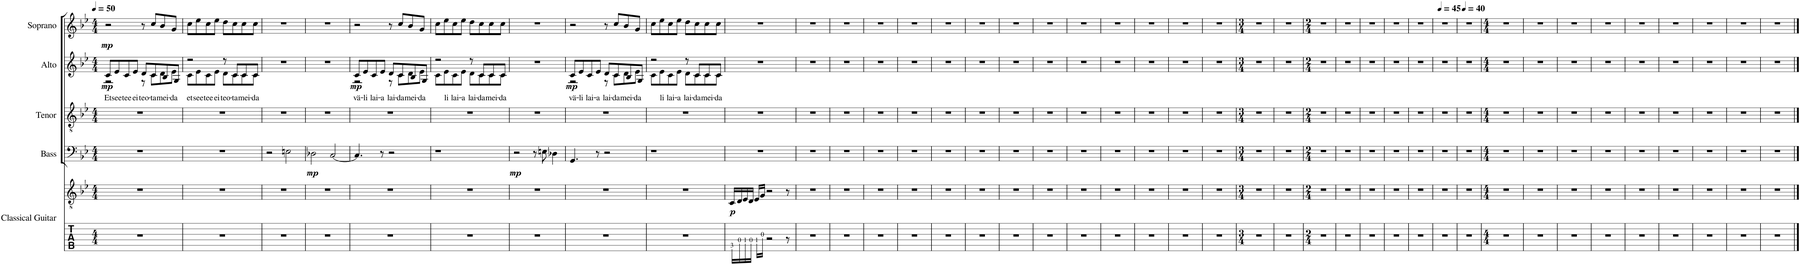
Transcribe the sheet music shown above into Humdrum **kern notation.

**kern	**kern	**dynam	**kern	**dynam	**kern	**kern	**text	**dynam	**kern	**dynam
*part5	*part5	*part5	*part4	*part4	*part3	*part2	*part2	*part2	*part1	*part1
*staff6	*staff5	*staff5/6	*staff4	*staff4	*staff3	*staff2	*staff2	*staff2	*staff1	*staff1
*I"Classical Guitar	*	*	*I"Bass	*	*I"Tenor	*I"Alto	*	*	*I"Soprano	*
*I'Guit.	*	*	*I'B.	*	*I'T.	*I'A.	*	*	*I'S.	*
*stria6	*	*	*	*	*	*	*	*	*	*
*	*clefGv2	*	*clefF4	*	*clefGv2	*clefG2	*	*	*clefG2	*
*k[b-e-]	*k[b-e-]	*	*k[b-e-]	*	*k[b-e-]	*k[b-e-]	*	*	*k[b-e-]	*
*M4/4	*M4/4	*	*M4/4	*	*M4/4	*M4/4	*	*	*M4/4	*
*MM50	*MM50	*	*MM50	*	*MM50	*MM50	*	*	*MM50	*
=1	=1	=1	=1	=1	=1	=1	=1	=1	=1	=1
!	!	!	!	!	!	!	!LO:LY:b	!LO:DY:b	!	!LO:DY:b
*	*	*	*	*	*	*^	*	*	*	*
1r	1r	.	1r	.	1r	8c/L	2r	Et	mp	2r	mp
!	!	!	!	!	!	!	!	!LO:LY:b	!	!	!
.	.	.	.	.	.	8e-/	.	see	.	.	.
!	!	!	!	!	!	!	!	!LO:LY:b	!	!	!
.	.	.	.	.	.	8c/	.	tee	.	.	.
!	!	!	!	!	!	!	!	!LO:LY:b	!	!	!
.	.	.	.	.	.	8e-/J	.	ei	.	.	.
!	!	!	!	!	!	!	!	!LO:LY:b	!	!	!
.	.	.	.	.	.	8d/L	8r	teo-	.	8r	.
!	!	!	!	!	!	!	!	!LO:LY:b	!	!	!
.	.	.	.	.	.	8c/	8c\L	-ta	.	8cc/L	.
!	!	!	!	!	!	!	!	!LO:LY:b	!	!	!
.	.	.	.	.	.	8B-/	8d\	mei-	.	8b-/	.
!	!	!	!	!	!	!	!	!LO:LY:b	!	!	!
.	.	.	.	.	.	8G/J	8e-\J	-da	.	8g/J	.
=2	=2	=2	=2	=2	=2	=2	=2	=2	=2	=2	=2
!	!	!	!	!	!	!	!	!LO:LY:b	!	!	!
1r	1r	.	1r	.	1r	2r	8c\L	et	.	8cc\L	.
!	!	!	!	!	!	!	!	!LO:LY:b	!	!	!
.	.	.	.	.	.	.	8e-\	see	.	8ee-\	.
!	!	!	!	!	!	!	!	!LO:LY:b	!	!	!
.	.	.	.	.	.	.	8c\	tee	.	8cc\	.
!	!	!	!	!	!	!	!	!LO:LY:b	!	!	!
.	.	.	.	.	.	.	8e-\J	ei	.	8ee-\J	.
!	!	!	!	!	!	!	!	!LO:LY:b	!	!	!
.	.	.	.	.	.	8r	8d\L	teo-	.	8dd\L	.
!	!	!	!	!	!	!	!	!LO:LY:b	!	!	!
.	.	.	.	.	.	8c/L	8c\	-ta	.	8cc\	.
!	!	!	!	!	!	!	!	!LO:LY:b	!	!	!
.	.	.	.	.	.	8c/	8c\	mei-	.	8cc\	.
!	!	!	!	!	!	!	!	!LO:LY:b	!	!	!
.	.	.	.	.	.	8c/J	8c\J	-da	.	8cc\J	.
*	*	*	*	*	*	*v	*v	*	*	*	*
=3	=3	=3	=3	=3	=3	=3	=3	=3	=3	=3
1r	1r	.	2r	.	1r	1r	.	.	1r	.
.	.	.	2En\	.	.	.	.	.	.	.
=4	=4	=4	=4	=4	=4	=4	=4	=4	=4	=4
!	!	!	!	!LO:DY:b	!	!	!	!	!	!
1r	1r	.	2D-X\	mp	1r	1r	.	.	1r	.
.	.	.	[2C/	.	.	.	.	.	.	.
=5	=5	=5	=5	=5	=5	=5	=5	=5	=5	=5
!	!	!	!	!	!	!	!LO:LY:b	!LO:DY:b	!	!
*	*	*	*	*	*	*^	*	*	*	*
1r	1r	.	4.C/]	.	1r	8c/L	2r	vä-	mp	2r	.
!	!	!	!	!	!	!	!	!LO:LY:b	!	!	!
.	.	.	.	.	.	8e-/	.	-li	.	.	.
!	!	!	!	!	!	!	!	!LO:LY:b	!	!	!
.	.	.	.	.	.	8c/	.	lai-	.	.	.
!	!	!	!	!	!	!	!	!LO:LY:b	!	!	!
.	.	.	8r	.	.	8e-/J	.	-a	.	.	.
!	!	!	!	!	!	!	!	!LO:LY:b	!	!	!
.	.	.	2r	.	.	8d/L	8r	lai-	.	8r	.
!	!	!	!	!	!	!	!	!LO:LY:b	!	!	!
.	.	.	.	.	.	8c/	8c\L	-da	.	8cc/L	.
!	!	!	!	!	!	!	!	!LO:LY:b	!	!	!
.	.	.	.	.	.	8B-/	8d\	mei-	.	8b-/	.
!	!	!	!	!	!	!	!	!LO:LY:b	!	!	!
.	.	.	.	.	.	8G/J	8e-\J	-da	.	8g/J	.
=6	=6	=6	=6	=6	=6	=6	=6	=6	=6	=6	=6
1r	1r	.	1r	.	1r	2r	8c\L	.	.	8cc\L	.
!	!	!	!	!	!	!	!	!LO:LY:b	!	!	!
.	.	.	.	.	.	.	8e-\	li	.	8ee-\	.
!	!	!	!	!	!	!	!	!LO:LY:b	!	!	!
.	.	.	.	.	.	.	8c\	lai-	.	8cc\	.
!	!	!	!	!	!	!	!	!LO:LY:b	!	!	!
.	.	.	.	.	.	.	8e-\J	-a	.	8ee-\J	.
!	!	!	!	!	!	!	!	!LO:LY:b	!	!	!
.	.	.	.	.	.	8r	8d\L	lai-	.	8dd\L	.
!	!	!	!	!	!	!	!	!LO:LY:b	!	!	!
.	.	.	.	.	.	8c/L	8c\	-da	.	8cc\	.
!	!	!	!	!	!	!	!	!LO:LY:b	!	!	!
.	.	.	.	.	.	8c/	8c\	mei-	.	8cc\	.
!	!	!	!	!	!	!	!	!LO:LY:b	!	!	!
.	.	.	.	.	.	8c/J	8c\J	-da	.	8cc\J	.
=7	=7	=7	=7	=7	=7	=7	=7	=7	=7	=7	=7
!	!	!	!	!LO:DY:b	!	!	!	!	!	!	!
*	*	*	*	*	*	*v	*v	*	*	*	*
1r	1r	.	2r	mp	1r	1r	.	.	1r	.
.	.	.	8r	.	.	.	.	.	.	.
.	.	.	8En\	.	.	.	.	.	.	.
.	.	.	4D-X\	.	.	.	.	.	.	.
=8	=8	=8	=8	=8	=8	=8	=8	=8	=8	=8
!	!	!	!	!	!	!	!LO:LY:b	!LO:DY:b	!	!
*	*	*	*	*	*	*^	*	*	*	*
1r	1r	.	4.GG/	.	1r	8c/L	2r	vä-	mp	2r	.
!	!	!	!	!	!	!	!	!LO:LY:b	!	!	!
.	.	.	.	.	.	8e-/	.	-li	.	.	.
!	!	!	!	!	!	!	!	!LO:LY:b	!	!	!
.	.	.	.	.	.	8c/	.	lai-	.	.	.
!	!	!	!	!	!	!	!	!LO:LY:b	!	!	!
.	.	.	8r	.	.	8e-/J	.	-a	.	.	.
!	!	!	!	!	!	!	!	!LO:LY:b	!	!	!
.	.	.	2r	.	.	8d/L	8r	lai-	.	8r	.
!	!	!	!	!	!	!	!	!LO:LY:b	!	!	!
.	.	.	.	.	.	8c/	8c\L	-da	.	8cc/L	.
!	!	!	!	!	!	!	!	!LO:LY:b	!	!	!
.	.	.	.	.	.	8B-/	8d\	mei-	.	8b-/	.
!	!	!	!	!	!	!	!	!LO:LY:b	!	!	!
.	.	.	.	.	.	8G/J	8e-\J	-da	.	8g/J	.
=9	=9	=9	=9	=9	=9	=9	=9	=9	=9	=9	=9
1r	1r	.	1r	.	1r	2r	8c\L	.	.	8cc\L	.
!	!	!	!	!	!	!	!	!LO:LY:b	!	!	!
.	.	.	.	.	.	.	8e-\	li	.	8ee-\	.
!	!	!	!	!	!	!	!	!LO:LY:b	!	!	!
.	.	.	.	.	.	.	8c\	lai-	.	8cc\	.
!	!	!	!	!	!	!	!	!LO:LY:b	!	!	!
.	.	.	.	.	.	.	8e-\J	-a	.	8ee-\J	.
!	!	!	!	!	!	!	!	!LO:LY:b	!	!	!
.	.	.	.	.	.	8r	8d\L	lai-	.	8dd\L	.
!	!	!	!	!	!	!	!	!LO:LY:b	!	!	!
.	.	.	.	.	.	8c/L	8c\	-da	.	8cc\	.
!	!	!	!	!	!	!	!	!LO:LY:b	!	!	!
.	.	.	.	.	.	8c/	8c\	mei-	.	8cc\	.
!	!	!	!	!	!	!	!	!LO:LY:b	!	!	!
.	.	.	.	.	.	8c/J	8c\J	-da	.	8cc\J	.
=10	=10	=10	=10	=10	=10	=10	=10	=10	=10	=10	=10
!	!	!LO:DY:b	!	!	!	!	!	!	!	!	!
*	*	*	*	*	*	*v	*v	*	*	*	*
16C\LL	16C/LL	p	1r	.	1r	1r	.	.	1r	.
16D\	16D/	.	.	.	.	.	.	.	.	.
16E-\	16E-/	.	.	.	.	.	.	.	.	.
16D\JJ	16D/JJ	.	.	.	.	.	.	.	.	.
16E-\LL	16E-/LL	.	.	.	.	.	.	.	.	.
16G\JJ	16G/JJ	.	.	.	.	.	.	.	.	.
2r	2r	.	.	.	.	.	.	.	.	.
8r	8r	.	.	.	.	.	.	.	.	.
=11	=11	=11	=11	=11	=11	=11	=11	=11	=11	=11
1r	1r	.	1r	.	1r	1r	.	.	1r	.
=12	=12	=12	=12	=12	=12	=12	=12	=12	=12	=12
1r	1r	.	1r	.	1r	1r	.	.	1r	.
=13	=13	=13	=13	=13	=13	=13	=13	=13	=13	=13
1r	1r	.	1r	.	1r	1r	.	.	1r	.
=14	=14	=14	=14	=14	=14	=14	=14	=14	=14	=14
1r	1r	.	1r	.	1r	1r	.	.	1r	.
=15	=15	=15	=15	=15	=15	=15	=15	=15	=15	=15
1r	1r	.	1r	.	1r	1r	.	.	1r	.
=16	=16	=16	=16	=16	=16	=16	=16	=16	=16	=16
1r	1r	.	1r	.	1r	1r	.	.	1r	.
=17	=17	=17	=17	=17	=17	=17	=17	=17	=17	=17
1r	1r	.	1r	.	1r	1r	.	.	1r	.
=18	=18	=18	=18	=18	=18	=18	=18	=18	=18	=18
1r	1r	.	1r	.	1r	1r	.	.	1r	.
=19	=19	=19	=19	=19	=19	=19	=19	=19	=19	=19
1r	1r	.	1r	.	1r	1r	.	.	1r	.
=20	=20	=20	=20	=20	=20	=20	=20	=20	=20	=20
1r	1r	.	1r	.	1r	1r	.	.	1r	.
=21	=21	=21	=21	=21	=21	=21	=21	=21	=21	=21
1r	1r	.	1r	.	1r	1r	.	.	1r	.
=22	=22	=22	=22	=22	=22	=22	=22	=22	=22	=22
1r	1r	.	1r	.	1r	1r	.	.	1r	.
=23	=23	=23	=23	=23	=23	=23	=23	=23	=23	=23
1r	1r	.	1r	.	1r	1r	.	.	1r	.
=24	=24	=24	=24	=24	=24	=24	=24	=24	=24	=24
*M3/4	*M3/4	*	*M3/4	*	*M3/4	*M3/4	*	*	*M3/4	*
2.r	2.r	.	2.r	.	2.r	2.r	.	.	2.r	.
=25	=25	=25	=25	=25	=25	=25	=25	=25	=25	=25
2.r	2.r	.	2.r	.	2.r	2.r	.	.	2.r	.
=26	=26	=26	=26	=26	=26	=26	=26	=26	=26	=26
*M2/4	*M2/4	*	*M2/4	*	*M2/4	*M2/4	*	*	*M2/4	*
2r	2r	.	2r	.	2r	2r	.	.	2r	.
=27	=27	=27	=27	=27	=27	=27	=27	=27	=27	=27
2r	2r	.	2r	.	2r	2r	.	.	2r	.
=28	=28	=28	=28	=28	=28	=28	=28	=28	=28	=28
2r	2r	.	2r	.	2r	2r	.	.	2r	.
=29	=29	=29	=29	=29	=29	=29	=29	=29	=29	=29
2r	2r	.	2r	.	2r	2r	.	.	2r	.
=30	=30	=30	=30	=30	=30	=30	=30	=30	=30	=30
2r	2r	.	2r	.	2r	2r	.	.	2r	.
=31	=31	=31	=31	=31	=31	=31	=31	=31	=31	=31
*	*	*	*	*	*	*	*	*	*MM45	*
2r	2r	.	2r	.	2r	2r	.	.	2r	.
=32	=32	=32	=32	=32	=32	=32	=32	=32	=32	=32
*	*	*	*	*	*	*	*	*	*MM40	*
2r	2r	.	2r	.	2r	2r	.	.	2r	.
=33	=33	=33	=33	=33	=33	=33	=33	=33	=33	=33
*M4/4	*M4/4	*	*M4/4	*	*M4/4	*M4/4	*	*	*M4/4	*
1r	1r	.	1r	.	1r	1r	.	.	1r	.
=34	=34	=34	=34	=34	=34	=34	=34	=34	=34	=34
1r	1r	.	1r	.	1r	1r	.	.	1r	.
=35	=35	=35	=35	=35	=35	=35	=35	=35	=35	=35
1r	1r	.	1r	.	1r	1r	.	.	1r	.
=36	=36	=36	=36	=36	=36	=36	=36	=36	=36	=36
1r	1r	.	1r	.	1r	1r	.	.	1r	.
=37	=37	=37	=37	=37	=37	=37	=37	=37	=37	=37
1r	1r	.	1r	.	1r	1r	.	.	1r	.
=38	=38	=38	=38	=38	=38	=38	=38	=38	=38	=38
1r	1r	.	1r	.	1r	1r	.	.	1r	.
=39	=39	=39	=39	=39	=39	=39	=39	=39	=39	=39
1r	1r	.	1r	.	1r	1r	.	.	1r	.
=40	=40	=40	=40	=40	=40	=40	=40	=40	=40	=40
1r	1r	.	1r	.	1r	1r	.	.	1r	.
=41	=41	=41	=41	=41	=41	=41	=41	=41	=41	=41
1r	1r	.	1r	.	1r	1r	.	.	1r	.
==	==	==	==	==	==	==	==	==	==	==
*-	*-	*-	*-	*-	*-	*-	*-	*-	*-	*-
